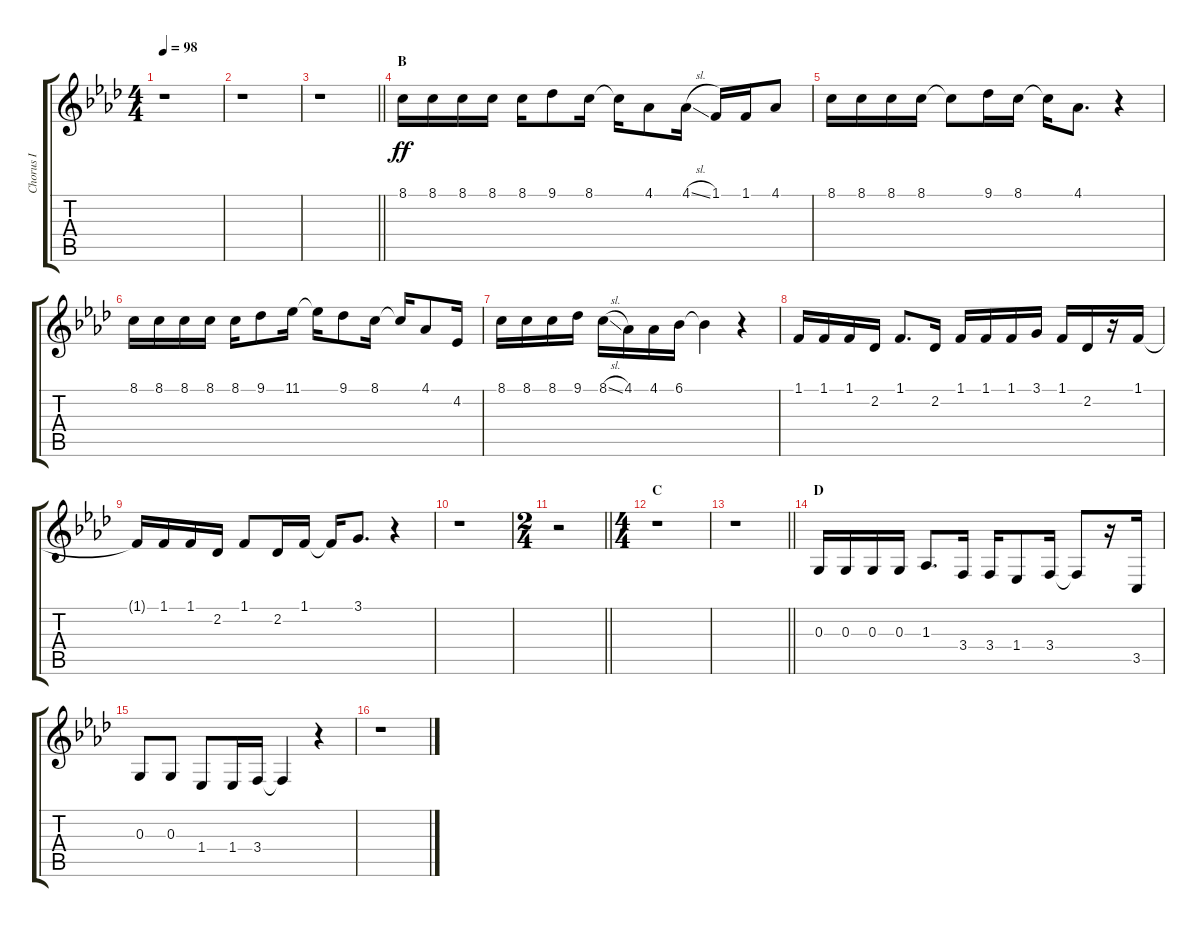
\track ("Chorus I" "Chorus I") {instrument voiceoohs}
\staff {score tabs}
\tuning (E4 B3 G3 D3 A2 E2) {hide}
\ts (4 4)
\tempo 98
\clef g2
\ks ab
r.1{dy ff} |
r.1 |
\barLineRight lightlight
r.1 |
\section ("" "B")
8.1.16 8.1.16 8.1.16 8.1.16 8.1.16 9.1.8 8.1.16 8.1{t}.16 4.1.8 4.1{sl}.16 1.1.16 1.1.16 4.1.8 |
8.1.16 8.1.16 8.1.16 8.1.16 8.1{t}.8 9.1.16 8.1.16 8.1{t}.16 4.1.8{d} r.4 |
8.1.16 8.1.16 8.1.16 8.1.16 8.1.16 9.1.8 11.1.16 11.1{t}.16 9.1.8 8.1.16 8.1{t}.16 4.1.8 4.2.16 |
8.1.16 8.1.16 8.1.16 9.1.16 8.1{sl}.16 4.1.16 4.1.16 6.1.16 6.1{t}.4 r.4 |
1.1.16 1.1.16 1.1.16 2.2.16 1.1.8{d} 2.2.16 1.1.16 1.1.16 1.1.16 3.1.16 1.1.16 2.2.16 r.16 1.1.16 |
1.1{t}.16 1.1.16 1.1.16 2.2.16 1.1.8 2.2.16 1.1.16 1.1{t}.16 3.1.8{d} r.4 |
r.1 |
\ts (2 4)
\barLineRight lightlight
r.2 |
\ts (4 4)
\section ("" "C")
r.1 |
\barLineRight lightlight
r.1 |
\section ("" "D")
0.3.16 0.3.16 0.3.16 0.3.16 1.3.8{d} 3.4.16 3.4.16 1.4.8 3.4.16 3.4{t}.8 r.16 3.5.16 |
0.3.8 0.3.8 1.4.8 1.4.16 3.4.16 3.4{t}.4 r.4 |
r.1
